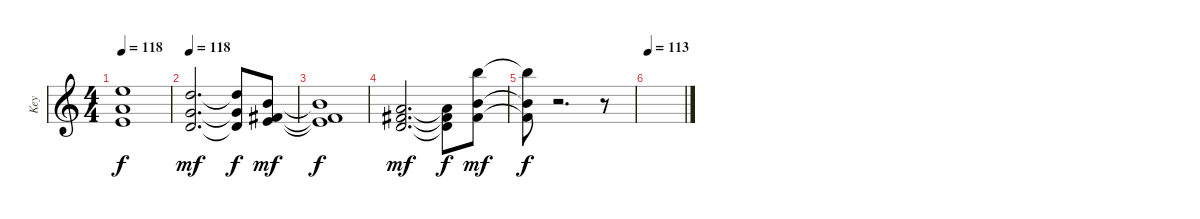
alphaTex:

\track ("Key" "Key") {instrument synthstrings1}
\staff {score}
\tuning (E4 B3 G3 D3 A2 E2) {hide}
\ts (4 4)
\tempo 118
\clef g2
\ks c
(5.1{t} 17.2{t} 9.3{t}).1{dy f} |
\tempo 118
(10.1 8.2 7.3).2{d dy mf} (10.1{t} 8.2{t} 7.3{t}).8{dy f} (7.1 7.2 9.3).8{dy mf} |
(7.1{t} 7.2{t} 9.3{t}).1{dy f} |
(5.1 7.2 7.3).2{d dy mf} (5.1{t} 7.2{t} 7.3{t}).8{dy f} (19.1 12.2 11.3).8{dy mf} |
(19.1{t} 12.2{t} 11.3{t}).8{dy f} r.2{d} r.8 |
\tempo 113
